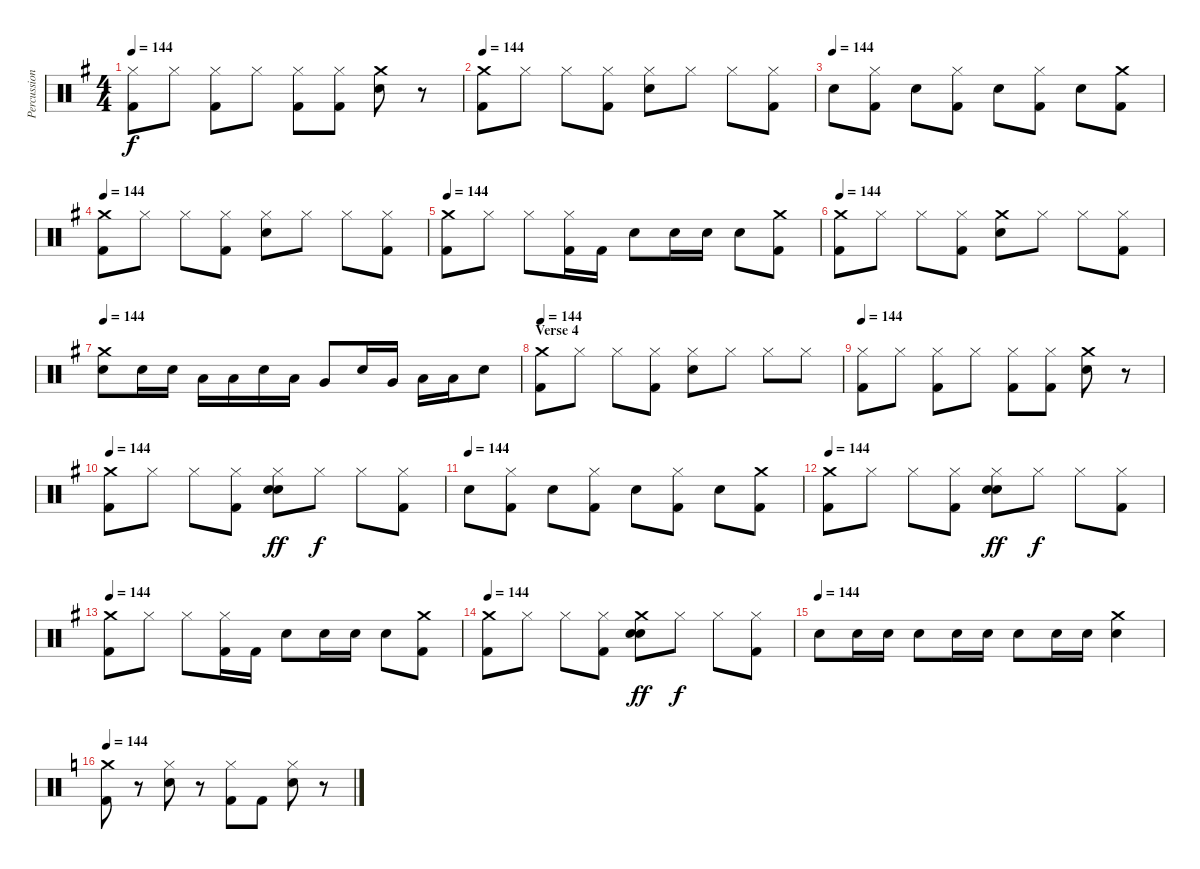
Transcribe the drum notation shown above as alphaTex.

\track ("Percussion" "Percussion") {instrument percussion}
\staff {score}
\articulation defaults
\ts (4 4)
\tempo 144
\clef neutral
\ks eminor
("Hi-Hat (closed)" "Kick (hit) 2").8{dy f} "Hi-Hat (closed)".8 ("Hi-Hat (closed)" "Kick (hit) 2").8 "Hi-Hat (closed)".8 ("Hi-Hat (closed)" "Kick (hit) 2").8 ("Hi-Hat (closed)" "Kick (hit) 2").8 ("Crash medium (hit)" "Snare (hit) 2").8 r.8 |
\tempo 144
("Crash medium (hit)" "Kick (hit) 2").8 "Hi-Hat (closed)".8 "Hi-Hat (closed)".8 ("Hi-Hat (closed)" "Kick (hit) 2").8 ("Hi-Hat (closed)" "Snare (hit) 2").8 "Hi-Hat (closed)".8 "Hi-Hat (closed)".8 ("Hi-Hat (closed)" "Kick (hit) 2").8 |
\tempo (144)
"Snare (hit) 2".8 ("Hi-Hat (closed)" "Kick (hit) 2").8 "Snare (hit) 2".8 ("Hi-Hat (closed)" "Kick (hit) 2").8 "Snare (hit) 2".8 ("Hi-Hat (closed)" "Kick (hit) 2").8 "Snare (hit) 2".8 ("Crash medium (hit)" "Kick (hit) 2").8 |
\tempo 144
("Crash medium (hit)" "Kick (hit) 2").8 "Hi-Hat (closed)".8 "Hi-Hat (closed)".8 ("Hi-Hat (closed)" "Kick (hit) 2").8 ("Hi-Hat (closed)" "Snare (hit) 2").8 "Hi-Hat (closed)".8 "Hi-Hat (closed)".8 ("Hi-Hat (closed)" "Kick (hit) 2").8 |
\tempo 144
("Crash medium (hit)" "Kick (hit) 2").8 "Hi-Hat (closed)".8 "Hi-Hat (closed)".8 ("Hi-Hat (closed)" "Kick (hit) 2").16 "Kick (hit) 2".16 "Snare (hit) 2".8 "Snare (hit) 2".16 "Snare (hit) 2".16 "Snare (hit) 2".8 ("Crash medium (hit)" "Kick (hit) 2").8 |
\tempo 144
("Crash medium (hit)" "Kick (hit) 2").8 "Hi-Hat (closed)".8 "Hi-Hat (closed)".8 ("Hi-Hat (closed)" "Kick (hit) 2").8 ("Crash medium (hit)" "Snare (hit) 2").8 "Hi-Hat (closed)".8 "Hi-Hat (closed)".8 ("Hi-Hat (closed)" "Kick (hit) 2").8 |
\tempo 144
("Crash medium (hit)" "Snare (hit) 2").8 "Snare (hit) 2".16 "Snare (hit) 2".16 "Low Tom (hit)".16 "Low Tom (hit)".16 "Snare (hit) 2".16 "Low Tom (hit)".16 "Very Low Tom (hit)".8 "Snare (hit) 2".16 "Very Low Tom (hit)".16 "Low Floor Tom (hit)".16 "Low Floor Tom (hit)".16 "Snare (hit) 2".8 |
\section ("" "Verse 4")
\tempo 144
("Crash medium (hit)" "Kick (hit) 2").8 "Hi-Hat (closed)".8 "Hi-Hat (closed)".8 ("Hi-Hat (closed)" "Kick (hit) 2").8 ("Hi-Hat (closed)" "Snare (hit) 2").8 "Hi-Hat (closed)".8 "Hi-Hat (closed)".8 "Hi-Hat (closed)".8 |
\tempo 144
("Hi-Hat (closed)" "Kick (hit) 2").8 "Hi-Hat (closed)".8 ("Hi-Hat (closed)" "Kick (hit) 2").8 "Hi-Hat (closed)".8 ("Hi-Hat (closed)" "Kick (hit) 2").8 ("Hi-Hat (closed)" "Kick (hit) 2").8 ("Crash medium (hit)" "Snare (hit) 2").8 r.8 |
\tempo 144
("Crash medium (hit)" "Kick (hit) 2").8 "Hi-Hat (closed)".8 "Hi-Hat (closed)".8 ("Hi-Hat (closed)" "Kick (hit) 2").8 ("Snare (hit) 2" "Hi-Hat (closed)" "Snare (hit) 2").8{dy ff} "Hi-Hat (closed)".8{dy f} "Hi-Hat (closed)".8 ("Hi-Hat (closed)" "Kick (hit) 2").8 |
\tempo (144)
"Snare (hit) 2".8 ("Hi-Hat (closed)" "Kick (hit) 2").8 "Snare (hit) 2".8 ("Hi-Hat (closed)" "Kick (hit) 2").8 "Snare (hit) 2".8 ("Hi-Hat (closed)" "Kick (hit) 2").8 "Snare (hit) 2".8 ("Crash medium (hit)" "Kick (hit) 2").8 |
\tempo 144
("Crash medium (hit)" "Kick (hit) 2").8 "Hi-Hat (closed)".8 "Hi-Hat (closed)".8 ("Hi-Hat (closed)" "Kick (hit) 2").8 ("Snare (hit) 2" "Hi-Hat (closed)" "Snare (hit) 2").8{dy ff} "Hi-Hat (closed)".8{dy f} "Hi-Hat (closed)".8 ("Hi-Hat (closed)" "Kick (hit) 2").8 |
\tempo 144
("Crash medium (hit)" "Kick (hit) 2").8 "Hi-Hat (closed)".8 "Hi-Hat (closed)".8 ("Hi-Hat (closed)" "Kick (hit) 2").16 "Kick (hit) 2".16 "Snare (hit) 2".8 "Snare (hit) 2".16 "Snare (hit) 2".16 "Snare (hit) 2".8 ("Crash medium (hit)" "Kick (hit) 2").8 |
\tempo 144
("Crash medium (hit)" "Kick (hit) 2").8 "Hi-Hat (closed)".8 "Hi-Hat (closed)".8 ("Hi-Hat (closed)" "Kick (hit) 2").8 ("Snare (hit) 2" "Crash medium (hit)" "Snare (hit) 2").8{dy ff} "Hi-Hat (closed)".8{dy f} "Hi-Hat (closed)".8 ("Hi-Hat (closed)" "Kick (hit) 2").8 |
\tempo (144)
"Snare (hit) 2".8 "Snare (hit) 2".16 "Snare (hit) 2".16 "Snare (hit) 2".8 "Snare (hit) 2".16 "Snare (hit) 2".16 "Snare (hit) 2".8 "Snare (hit) 2".16 "Snare (hit) 2".16 ("Crash medium (hit)" "Snare (hit) 2").4 |
\tempo 144
\ks c
("Crash medium (hit)" "Kick (hit) 2").8 r.8 ("Hi-Hat (closed)" "Snare (hit) 2").8 r.8 ("Hi-Hat (closed)" "Kick (hit) 2").8 "Kick (hit) 2".8 ("Hi-Hat (closed)" "Snare (hit) 2").8 r.8
